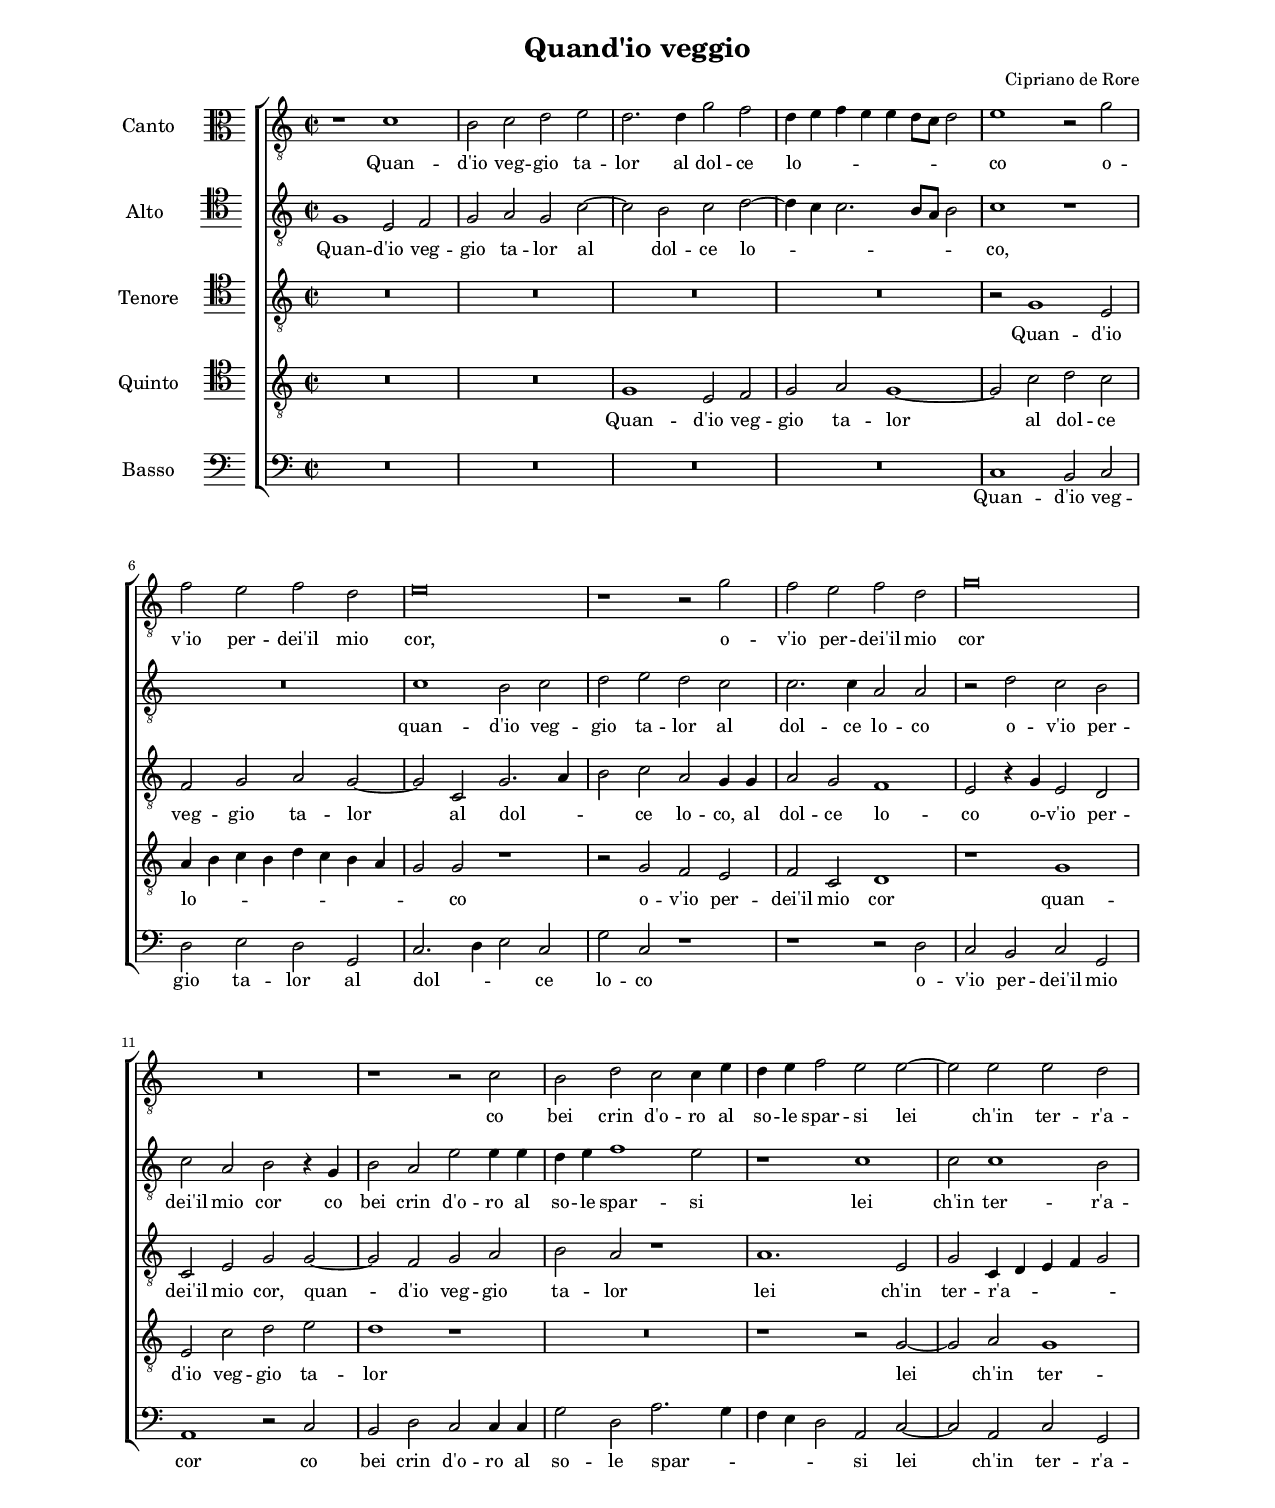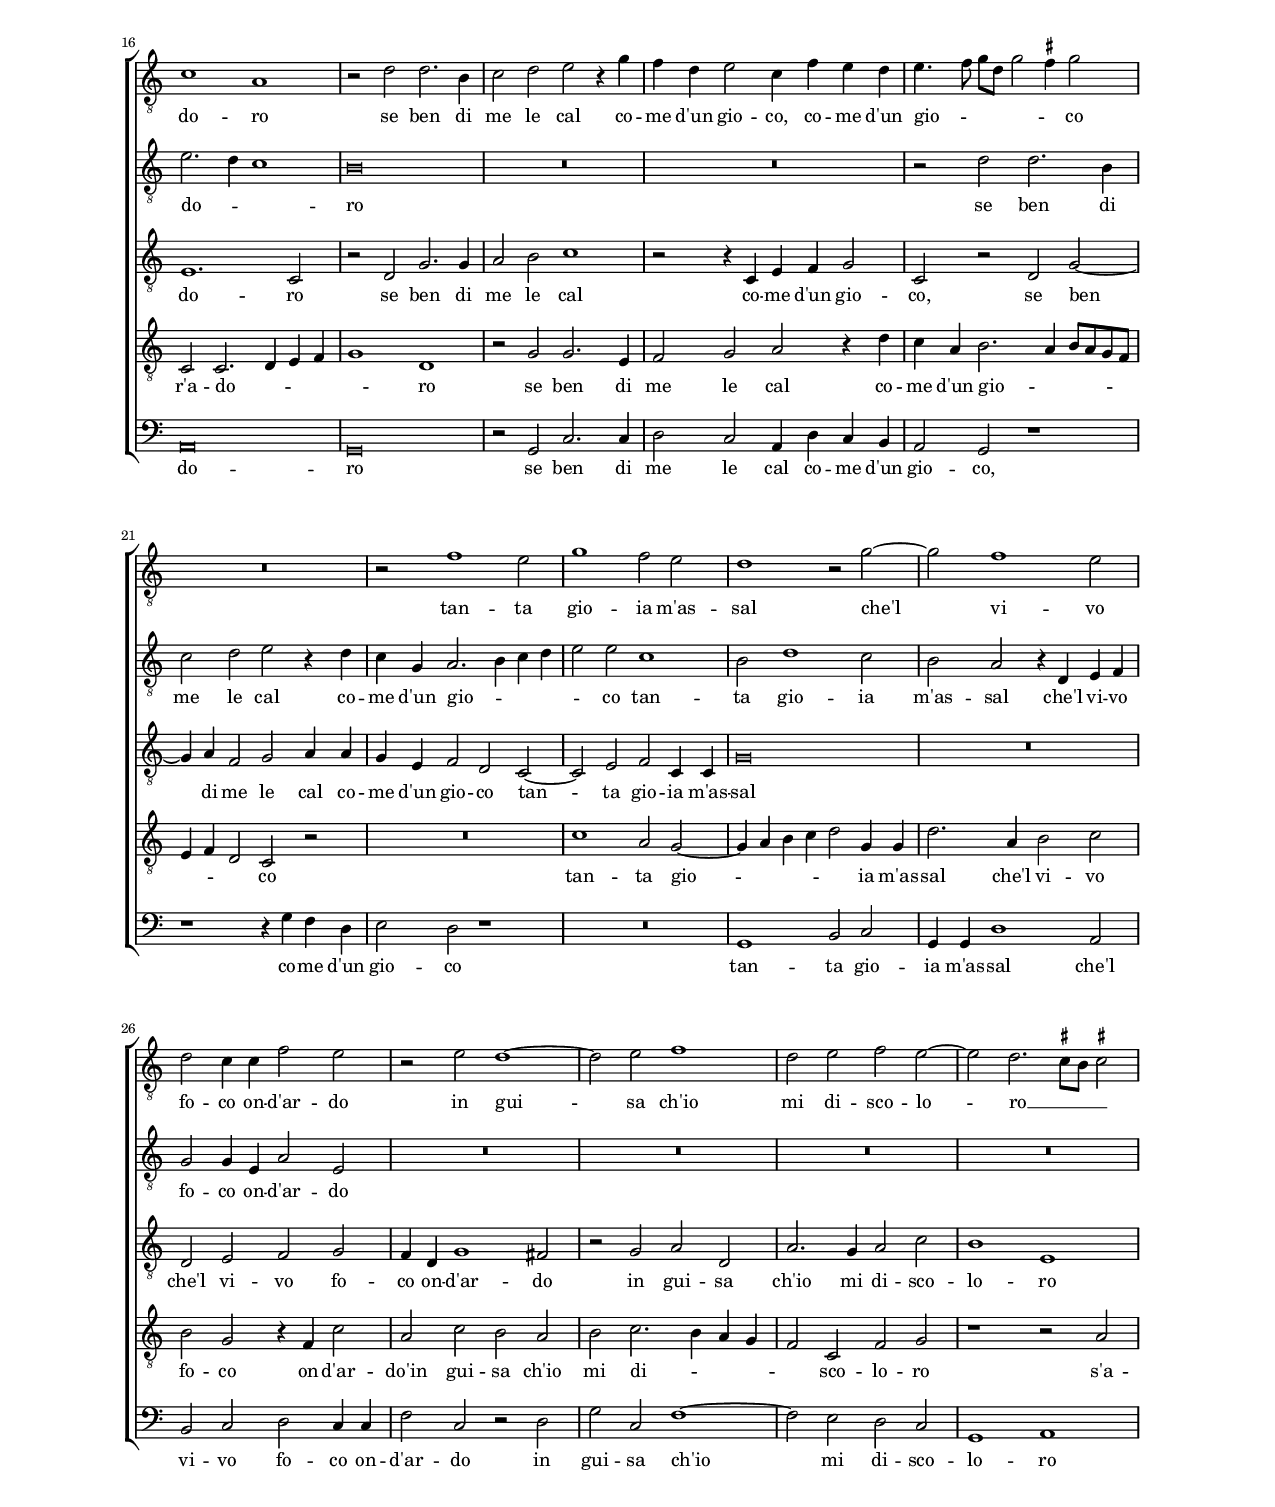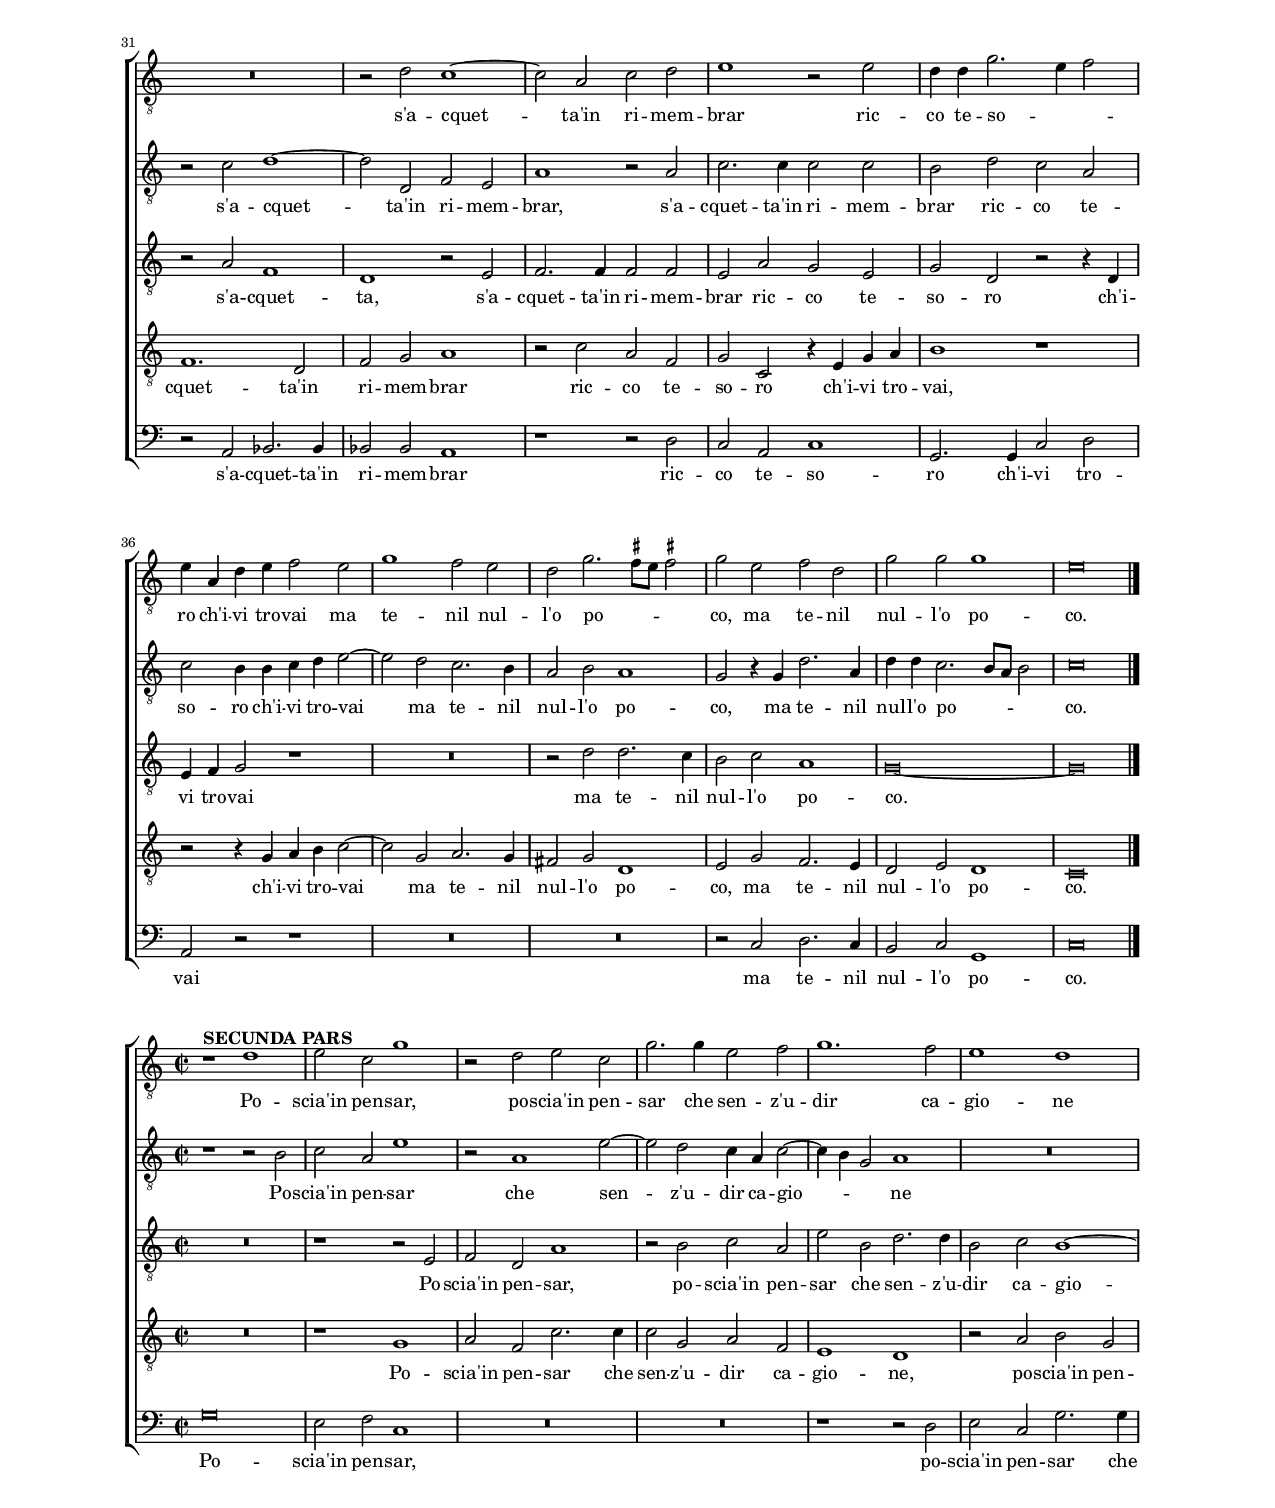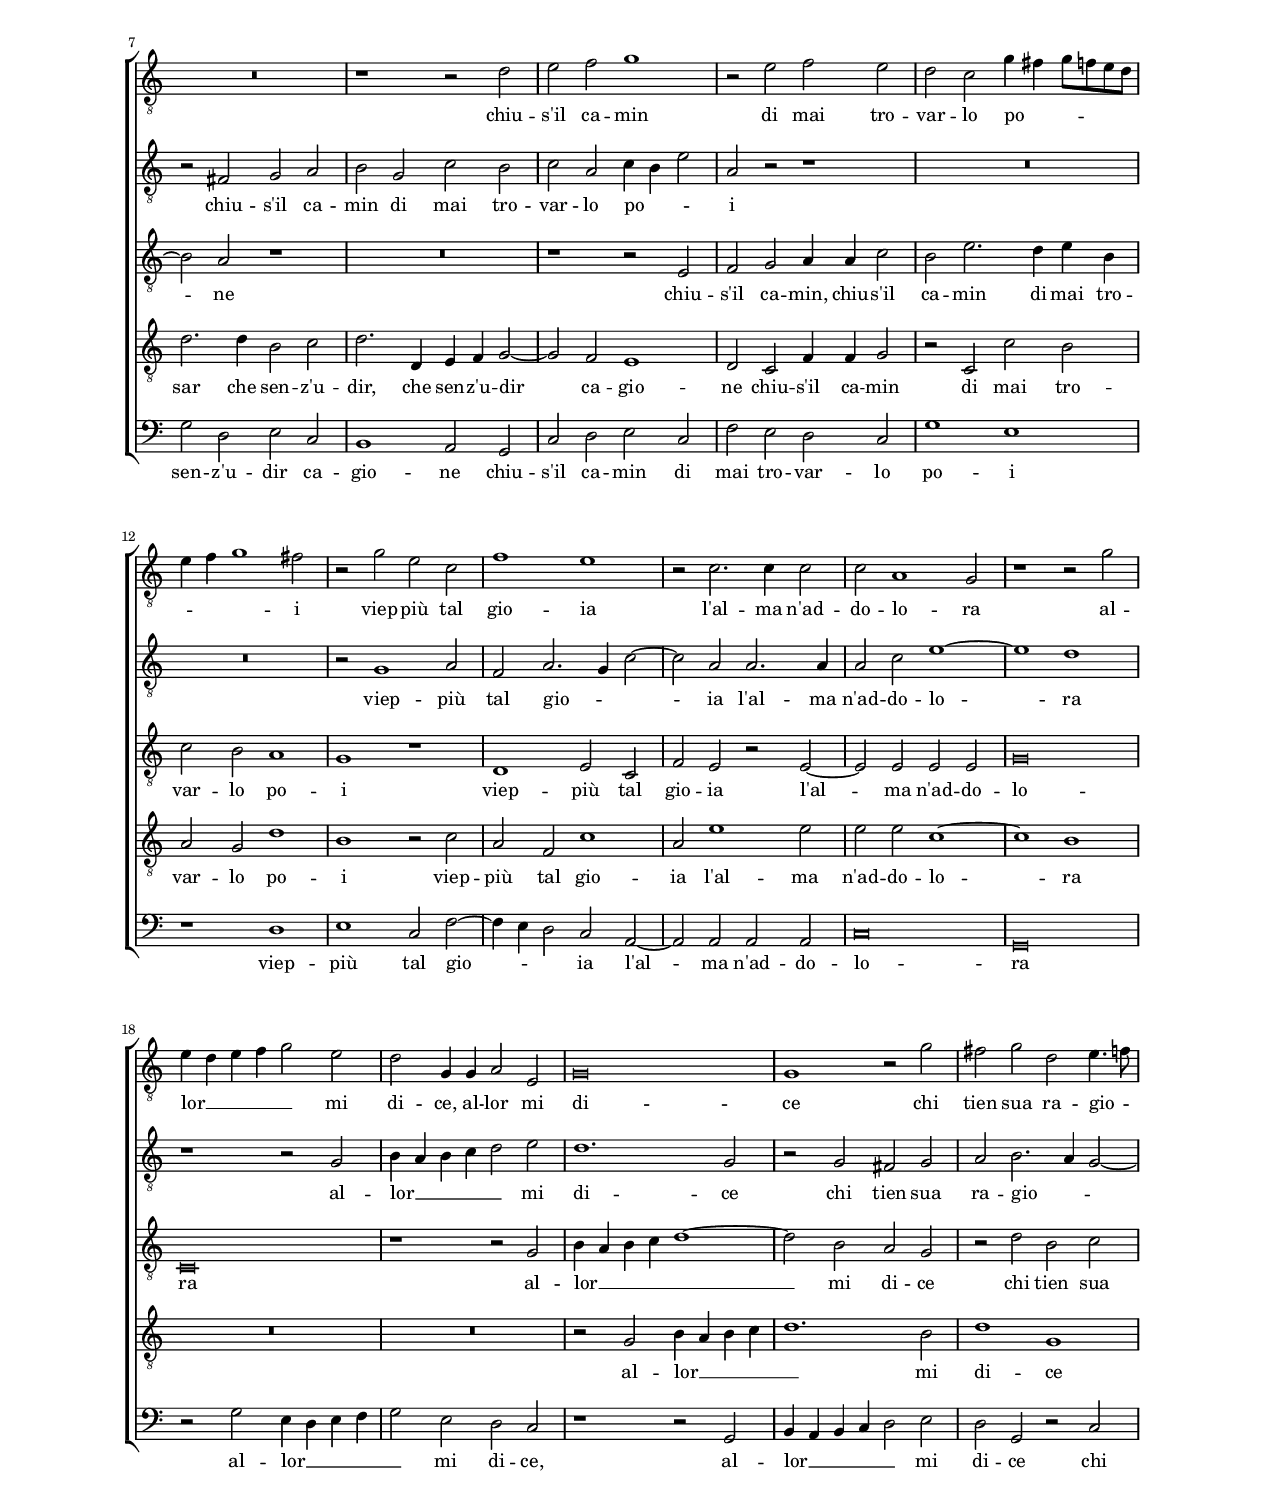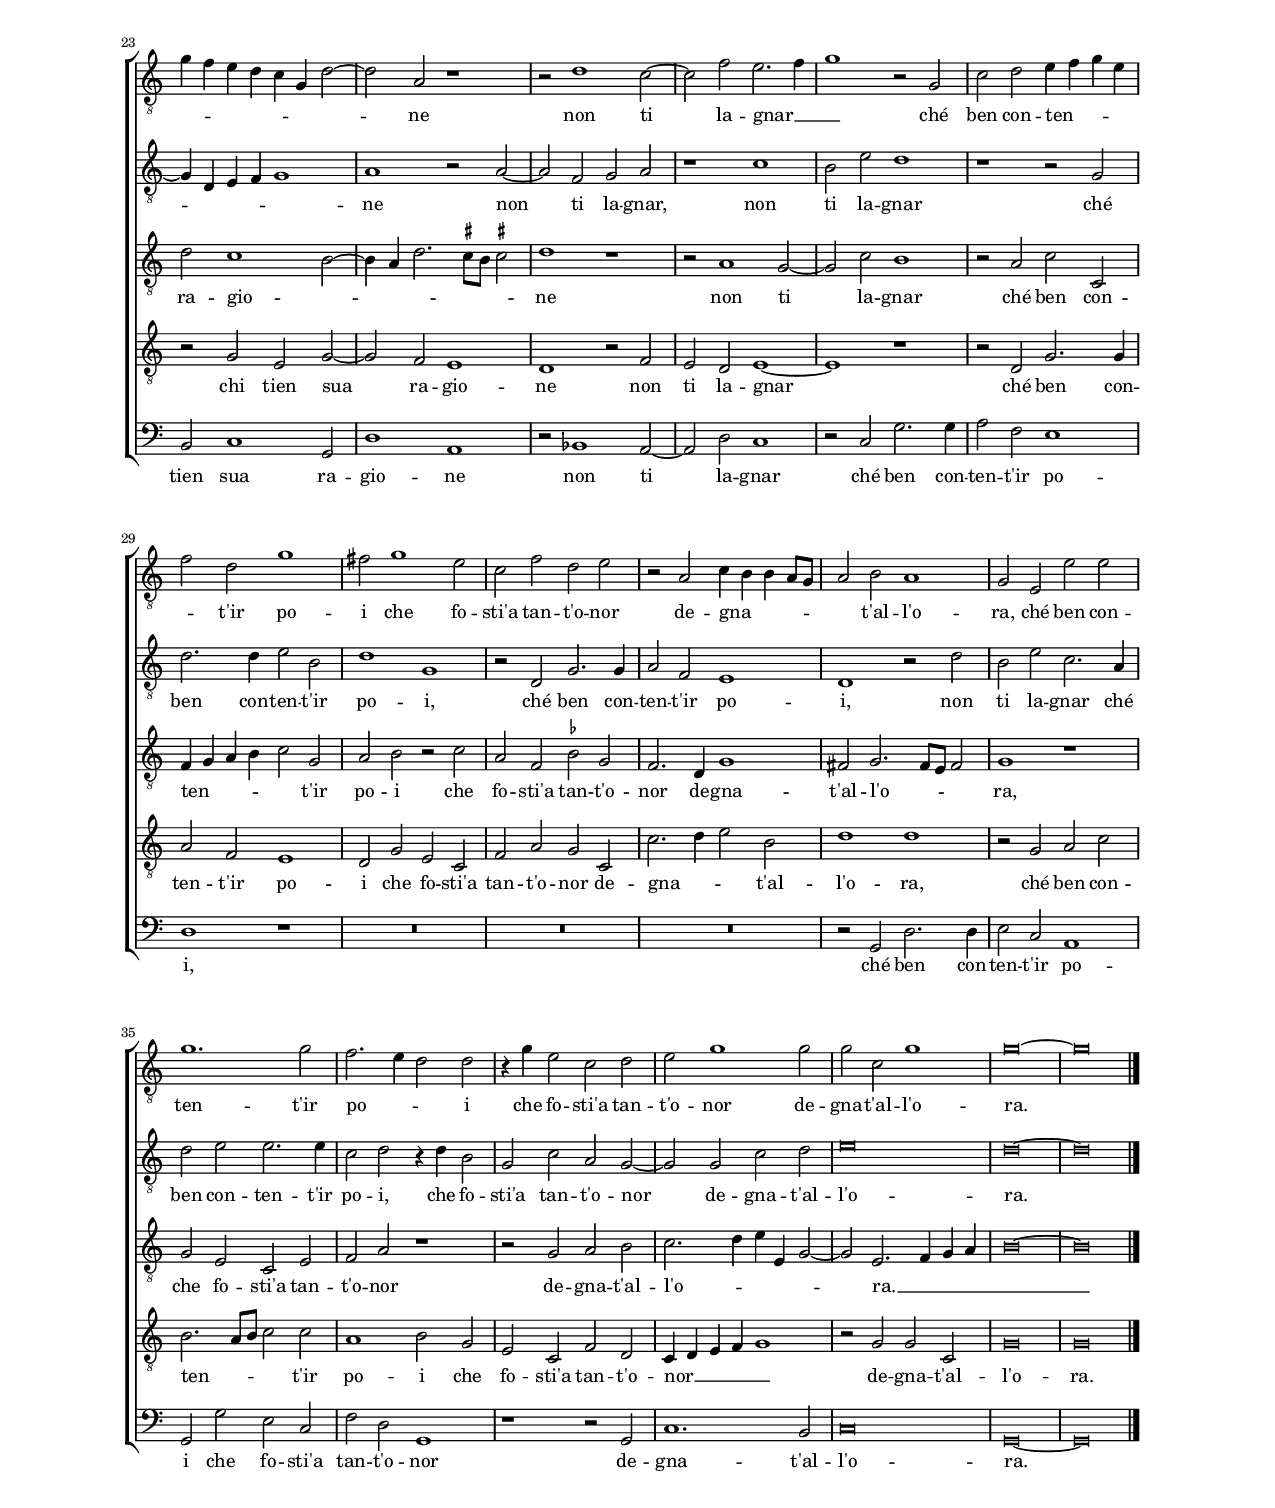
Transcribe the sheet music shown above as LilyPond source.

\header
{
  title="Quand'io veggio"
  composer="Cipriano de Rore"
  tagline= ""
}

\version "2.18.2"
\include "deutsch.ly"
#(set-global-staff-size 15)
#(set-default-paper-size "letter")
#(ly:set-option 'point-and-click #f)

	
	ficta = { \once \set suggestAccidentals = ##t }
	
	forget = #(define-music-function (parser location music) (ly:music?) #{
		\accidentalStyle forget
		$music
		\accidentalStyle default
		#})
	
	m = \melisma
	me = \melismaEnd


\paper
	{
	top-margin = 1.6 \cm
	bottom-margin = 1.8 \cm
	left-margin = 2.3 \cm
	right-margin = 2.3 \cm
	ragged-bottom = ##f
	ragged-last-bottom = ##f
	print-page-number = ##f
	score-system-spacing = #'((basic-distance . 18) (minimum-distance . 13) (padding . 7) (strechability . 150))
	system-system-spacing = #'((basic-distance . 18) (minimum-distance . 13) (padding . 7) (strechability . 150))
	scoreTitleMarkup = \markup { \fill-line  { \null \fontsize #2 \bold \fromproperty #'header:piece \fromproperty #'header:opus } }
	systems-per-page = 3
%	min-systems-per-page = 3
	}

global = {
	\key c \major
	\time 2/2 \set Score.measureLength = #(ly:make-moment 2/1)
	}
	

incipitcantus = \markup { \score {
	{
	\set Staff.instrumentName = \markup { \fontsize #1 "Canto" }
	\key c \major
	\clef alto
	s4 \bar ""
	}
	\layout  {
	raggedright = ##t
	indent = 1.8 \cm
	line-width = 2.5 \cm
	\context { \Staff \remove Time_signature_engraver }
	\override Staff.Clef.Y-extent = #'(0 . 0)
	}} \hspace #1 }
      
      
incipitaltus = \markup { \score {
	{
	\set Staff.instrumentName = \markup { \fontsize #1 "Alto" }
	\key c \major
	\clef tenor
	s4 \bar ""
	}
	\layout  {
	raggedright = ##t
	indent = 1.8 \cm
	line-width = 2.5 \cm
	\context { \Staff \remove Time_signature_engraver }
	\override Staff.Clef.Y-extent = #'(0 . 0)
	}} \hspace #1 }


incipittenor = \markup { \score {
	{
	\set Staff.instrumentName = \markup { \fontsize #1 "Tenore" }
	\key c \major
	\clef tenor
	s4 \bar ""
	}
	\layout  {
	raggedright = ##t
	indent = 1.8 \cm
	line-width = 2.5 \cm
	\context { \Staff \remove Time_signature_engraver }
	\override Staff.Clef.Y-extent = #'(0 . 0)
	}} \hspace #1 }
      
      
incipitquintus = \markup { \score {
	{
	\set Staff.instrumentName = \markup { \fontsize #1 "Quinto" }
	\key c \major
	\clef tenor
	s4 \bar ""
	}
	\layout  {
	raggedright = ##t
	indent = 1.8 \cm
	line-width = 2.5 \cm
	\context { \Staff \remove Time_signature_engraver }
	\override Staff.Clef.Y-extent = #'(0 . 0)
	}} \hspace #1 }
      
      
incipitbassus = \markup { \score {
	{
	\set Staff.instrumentName = \markup { \fontsize #1 "Basso" }
	\key c \major
	\clef bass
	s4 \bar ""
	}
	\layout  {
	raggedright = ##t
	indent = 1.8 \cm
	line-width = 2.5 \cm
	\context { \Staff \remove Time_signature_engraver }
	\override Staff.Clef.Y-extent = #'(0 . 0)
	}} \hspace #1 }


cantus =  \relative c'
	{
	r1 c
	h2 c d e
	d2. d4 g2 f
	d4 e f e e d8 c d2
%5
	e1 r2 g |
	f2 e f d
	e\breve
	r1 r2 g
	f2 e f d
%10
	g\breve |
	R\breve
	r1 r2 c,
	h2 d c c4 e
	d4 e f2 e e~
%15
	e2 e e d |
	c1 a
	r2 d d2. h4
	c2 d e r4 g
	f4 d e2 c4 f e d
%20
	e4. f8 g d g2 \ficta fis4 g2 |
	R\breve
	r2 f1 e2
	g1 f2 e
	d1 r2 g~
%25
	g2 f1 e2 |
	d2 c4 c f2 e
	r2 e d1~
	d2 e f1
	d2 e f e~
%30
	e2 d2. \ficta cis8 h \ficta cis!2 |
	R\breve
	r2 d c1~
	c2 a c d
	e1 r2 e
%35
	d4 d g2. e4 f2 |
	e4 a, d e f2 e
	g1 f2 e
	d2 g2. \ficta fis8 e \ficta fis!2
	g2 e f d
%40
	g2 g g1 |
	e\breve \bar "|." |
	}


altus =  \relative c'
        {
	g1 e2 f
	g2 a g c~
	c2 h c d~
	d4 c c2. h8 a h2
%5
	c1 r |
	R\breve
	c1 h2 c
	d2 e d c
	c2. c4 a2 a
%10
	r2 d c h |
	c2 a h r4 g
	h2 a e' e4 e
	d4 e f1 e2
	r1 c
%15
	c2 c1 h2 |
	e2. d4 c1
	h\breve
	R\breve
	R\breve
%20
	r2 d d2. h4 |
	c2 d e r4 d
	c4 g a2. h4 c d
	e2 e c1
	h2 d1 c2
%25
	h2 a r4 d, e f |
	g2 g4 e a2 e
	R\breve
	R\breve
	R\breve
%30
	R\breve |
	r2 c' d1~
	d2 d, f e
	a1 r2 a
	c2. c4 c2 c
%35
	h2 d c a |
	c2 h4 h c d e2~
	e2 d c2. h4
	a2 h a1
	g2 r4 g d'2. a4
%40
	d4 d c2. h8 a h2 |
	c\breve |
	}


tenor =  \relative c'
	{
	R\breve
	R\breve
	R\breve
	R\breve
%5
	r2 g1 e2 |
	f2 g a g~
	g2 c, g'2. a4
	h2 c a g4 g
	a2 g f1
%10
	e2 r4 g e2 d |
	c2 e g g~
	g2 f g a
	h2 a r1
	a1. e2
%15
	g2 c,4 d e f g2 |
	e1. c2
	r2 d g2. g4
	a2 h c1
	r2 r4 c, e f g2
%20
	c,2 r d g~ |
	g4 a f2 g a4 a
	g4 e f2 d c~
	c2 e f c4 c
	g'\breve
%25
	R\breve |
	d2 e f g
	f4 d g1 fis2
	r2 g a d,
	a'2. g4 a2 c
%30
	h1 e, |
	r2 a f1
	d1 r2 e
	f2. f4 f2 f
	e2 a g e
%35
	g2 d r r4 d |
	e4 f g2 r1
	R\breve
	r2 d' d2. c4
	h2 c a1
%40
	g\breve~ |
	g\breve |
	}


quintus  =  \relative c'
	{
	R\breve
	R\breve
	g1 e2 f
	g2 a g1~
%5
	g2 c d c |
	a4 h c h d c h a
	g2 g r1
	r2 g f e
	f2 c d1
%10
	r1 g |
	e2 c' d e
	d1 r
	R\breve
	r1 r2 g,~
%15
	g2 a g1 |
	c,2 c2. d4 e f
	g1 d
	r2 g g2. e4
	f2 g a r4 d
%20
	c4 a h2. a4 h8 a g f |
	e4 f d2 c r
	R\breve
	c'1 a2 g~
	g4 a h c d2 g,4 g
%25
	d'2. a4 h2 c |
	h2 g r4 f c'2
	a2 c h a
	h2 c2. h4 a g
	f2 c f g
%30
	r1 r2 a |
	f1. d2
	f2 g a1
	r2 c a f
	g2 c, r4 e g a
%35
	h1 r |
	r2 r4 g a h c2~
	c2 g a2. g4
	fis2 g d1
	e2 g f2. e4
%40
	d2 e d1 |
	c\breve |
	}


bassus  =  \relative c
	{
	R\breve
	R\breve
	R\breve
	R\breve
%5
	c1 h2 c |
	d2 e d g,
	c2. d4 e2 c
	g'2 c, r1
	r1 r2 d
%10
	c2 h c g |
	a1 r2 c
	h2 d c c4 c
	g'2 d a'2. g4
	f4 e d2 a c~
%15
	c2 a c g |
	a\breve
	g\breve
	r2 g c2. c4
	d2 c a4 d c h
%20
	a2 g r1 |
	r1 r4 g' f d
	e2 d r1
	R\breve
	g,1 h2 c
%25
	g4 g d'1 a2 |
	h2 c d c4 c
	f2 c r d
	g2 c, f1~
	f2 e d c
%30
	g1 a |
	r2 a b2. b4
	b2 b a1
	r1 r2 d
	c2 a c1
%35
	g2. g4 c2 d |
	a2 r r1
	R\breve
	R\breve
	r2 c d2. c4
%40
	h2 c g1 |
	c\breve |
	}


lyricscantus = \lyricmode {
	Quan -- d'io veg -- gio ta -- lor al dol -- ce lo -- _ _ _ _ _ _ _ co
	o -- v'io per -- dei'il mio cor,
	o -- v'io per -- dei'il mio cor co bei crin d'o -- ro
	al so -- le spar -- si lei ch'in ter -- r'a -- do -- ro
	se ben di me le cal co -- me d'un gio -- co,
	co -- me d'un gio -- _ _ _ _ _ co
	tan -- ta gio -- ia m'as -- sal che'l vi -- vo fo -- co
	on -- d'ar -- do in gui -- sa ch'io mi di -- sco -- lo -- ro __ _ _ _
	s'a -- cquet -- ta'in ri -- mem -- brar ric -- co te -- so -- _ _ ro
	ch'i -- vi tro -- vai ma te -- nil nul -- l'o po -- _ _ _ co,
	ma te -- nil nul -- l'o po -- co.
	}


lyricsaltus = \lyricmode {
	Quan -- d'io veg -- gio ta -- lor al dol -- ce lo -- _ _ _ _ _ co,
	quan -- d'io veg -- gio ta -- lor al dol -- ce lo -- co
	o -- v'io per -- dei'il mio cor co bei crin d'o -- ro
	al so -- le spar -- si lei ch'in ter -- r'a -- do -- _ _ ro
	se ben di me le cal co -- me d'un gio -- _ _ _ _ co
	tan -- ta gio -- ia m'as -- sal che'l vi -- vo fo -- co
	on -- d'ar -- do
	s'a -- cquet -- ta'in ri -- mem -- brar,
	s'a -- cquet -- ta'in ri -- mem -- brar ric -- co te -- so -- ro
	ch'i -- vi tro -- vai ma te -- nil nul -- l'o po -- co,
	ma te -- nil nul -- l'o po -- _ _ _ co.
	}


lyricstenor = \lyricmode {
	Quan -- d'io veg -- gio ta -- lor al dol -- _ _ ce lo -- co,
	al dol -- ce lo -- co
	o -- v'io per -- dei'il mio cor,
	quan -- d'io veg -- gio ta -- lor
	lei ch'in ter -- r'a -- _ _ _ _ do -- ro
	se ben di me le cal co -- me d'un gio -- co,
	se ben di me le cal co -- me d'un gio -- co
	tan -- ta gio -- ia m'as -- sal che'l vi -- vo fo -- co
	on -- d'ar -- do in gui -- sa ch'io mi di -- sco -- lo -- ro
	s'a -- cquet -- ta,
	s'a -- cquet -- ta'in ri -- mem -- brar ric -- co te -- so -- ro
	ch'i -- vi tro -- vai ma te -- nil nul -- l'o po -- co.
	}


lyricsquintus = \lyricmode {
	Quan -- d'io veg -- gio ta -- lor al dol -- ce lo -- _ _ _ _ _ _ _ _ co
	o -- v'io per -- dei'il mio cor
	quan -- d'io veg -- gio ta -- lor
	lei ch'in ter -- r'a -- do -- _ _ _ _ ro
	se ben di me le cal co -- me d'un gio -- _ _ _ _ _ _ _ _ co
	tan -- ta gio -- _ _ _ _ ia m'as -- sal che'l vi -- vo fo -- co
	on -- d'ar -- do'in gui -- sa ch'io mi di -- _ _ _ _ sco -- lo -- ro
	s'a -- cquet -- ta'in ri -- mem -- brar ric -- co te -- so -- ro
	ch'i -- vi tro -- vai,
	ch'i -- vi tro -- vai ma te -- nil nul -- l'o po -- co,
	ma te -- nil nul -- l'o po -- co.
	}


lyricsbassus = \lyricmode {
	Quan -- d'io veg -- gio ta -- lor al dol -- _ _ ce lo -- co
	o -- v'io per -- dei'il mio cor co bei crin d'o -- ro
	al so -- le spar -- _ _ _ _ si lei ch'in ter -- r'a -- do -- ro
	se ben di me le cal co -- me d'un gio -- co,
	co -- me d'un gio -- co
	tan -- ta gio -- ia m'as -- sal che'l vi -- vo fo -- co
	on -- d'ar -- do in gui -- sa ch'io mi di -- sco -- lo -- ro
	s'a -- cquet -- ta'in ri -- mem -- brar ric -- co te -- so -- ro
	ch'i -- vi tro -- vai ma te -- nil nul -- l'o po -- co.
	}


\score
{  
	% \transpose {
	\new ChoirStaff \with { \override StaffGrouper.staff-staff-spacing.basic-distance = #12 }
	<<

	\new Staff << \global
	\new Voice="v1" {
		\set Staff.instrumentName=\incipitcantus
		\set Staff.midiInstrument = "reed organ"
		\clef "G_8"
		\cantus }
	\new Lyrics \lyricsto "v1" {\lyricscantus }
	>>


	\new Staff << \global
	\new Voice="v2" {
		\set Staff.instrumentName=\incipitaltus
		\set Staff.midiInstrument = "reed organ"
		\clef "G_8" 
		\altus}
	\new Lyrics \lyricsto "v2" {\lyricsaltus }
	>>


	\new Staff << \global
	\new Voice="v3" {
		\set Staff.instrumentName=\incipittenor
		\set Staff.midiInstrument = "reed organ"
		\clef "G_8"
		\tenor }
	\new Lyrics \lyricsto "v3" {\lyricstenor }
	>>


	\new Staff << \global
	\new Voice="v5" {
		\set Staff.instrumentName=\incipitquintus
		\set Staff.midiInstrument = "reed organ"
		\clef "G_8"
		\quintus}
	\new Lyrics \lyricsto "v5" {\lyricsquintus }
	>>


	\new Staff << \global
	\new Voice="v4" {
		\set Staff.instrumentName=\incipitbassus
		\set Staff.midiInstrument = "reed organ"
		\clef bass
		\bassus }
	\new Lyrics \lyricsto "v4" {\lyricsbassus}
	>>

	>>
	% } % transpose

	\layout
	{
	indent = 2.2 \cm
	\context { \Staff \override TimeSignature.break-visibility = #end-of-line-invisible }
%	\context { \Lyrics \override VerticalAxisGroup.nonstaff-relatedstaff-spacing.padding = #1.4 }
%	\context { \Staff \override InstrumentName.X-offset = #'-25 }
	\context { \Score \override BarNumber.padding = #2 }
	\context { \Voice \override NoteHead.style = #'baroque }
	}


\midi
	{
    	\tempo 2 = 90
	}

}

%%%%%%%%%%%%%%%%%%%%  PARS SECUNDA


global = {
	\key c \major
	\time 2/2 \set Score.measureLength = #(ly:make-moment 2/1)
	}


cantus =  \relative c'
	{
	r1^\markup { \left-align \bold "SECUNDA PARS" } d
	e2 c g'1
	r2 d e c
	g'2. g4 e2 f
%5
	g1. f2 |
	e1 d
	R\breve
	r1 r2 d
	e2 f g1
%10
	r2 e f e |
	d2 c g'4 fis g8 f e d
	e4 f g1 fis2
	r2 g e c
	f1 e
%15
	r2 c2. c4 c2 |
	c2 a1 g2
	r1 r2 g'
	e4 d e f g2 e
	d2 g,4 g a2 e
%20
	g\breve |
	g1 r2 g'
	fis2 g d e4. f8
	g4 f e d c g d'2~
	d2 a r1
%25
	r2 d1 c2~ |
	c2 f e2. f4
	g1 r2 g,
	c2 d e4 f g e
	f2 d g1
%30
	fis2 g1 e2 |
	c2 f d e
	r2 a, c4 h h a8 g
	a2 h a1
	g2 e e' e
%35
	g1. g2 |
	f2. e4 d2 d
	r4 g e2 c d
	e2 g1 g2
	g2 c, g'1
%40
	g\breve~
	g\breve \bar "|." |
	}


altus =  \relative c'
        {
	r1 r2 h
	c2 a e'1
	r2 a,1 e'2~
	e2 d c4 a c2~
%5
	c4 h g2 a1 |
	R\breve
	r2 fis g a
	h2 g c h
	c2 a c4 h e2
%10
	a,2 r r1 |
	R\breve
	R\breve
	r2 g1 a2
	f2 a2. g4 c2~
%15
	c2 a a2. a4 |
	a2 c e1~
	e1 d
	r1 r2 g,
	h4 a h c d2 e
%20
	d1. g,2 |
	r2 g fis g
	a2 h2. a4 g2~
	g4 d e f g1
	a1 r2 a~
%25
	a2 f g a |
	r1 c
	h2 e d1
	r1 r2 g,
	d'2. d4 e2 h
%30
	d1 g, |
	r2 d g2. g4
	a2 f e1
	d1 r2 d'
	h2 e c2. a4
%35
	d2 e e2. e4 |
	c2 d r4 d h2
	g2 c a g~
	g2 g c d
	e\breve
%40
	d\breve~
	d\breve |
	}


tenor =  \relative c'
	{
	R\breve
	r1 r2 e,
	f2 d a'1
	r2 h c a
%5
	e'2 h d2. d4 |
	h2 c h1~
	h2 a r1
	R\breve
	r1 r2 e
%10
	f2 g a4 a c2 |
	h2 e2. d4 e h
	c2 h a1
	g1 r
	d1 e2 c
%15
	f2 e r e~ |
	e2 e e e
	g\breve
	c,\breve
	r1 r2 g'
%20
	h4 a h c d1~ |
	d2 h a g
	r2 d' h c
	d2 c1 h2~
	h4 a d2. \ficta cis8 h \ficta cis!2
%25
	d1 r |
	r2 a1 g2~
	g2 c h1
	r2 a c c,
	f4 g a h c2 g
%30
	a2 h r c |
	a2 f \ficta b g
	f2. d4 g1
	fis2 g2. fis8 e fis2
	g1 r
%35
	g2 e c e |
	f2 a r1
	r2 g a h
	c2. d4 e e, g2~
	g2 e2. f4 g a
%40
	h\breve~
	h\breve |
	}


quintus  =  \relative c'
	{
	R\breve
	r1 g
	a2 f c'2. c4
	c2 g a f
%5
	e1 d |
	r2 a' h g
	d'2. d4 h2 c
	d2. d,4 e f g2~
	g2 f e1
%10
	d2 c f4 f g2 |
	r2 c, c' h
	a2 g d'1
	h1 r2 c
	a2 f c'1
%15
	a2 e'1 e2 |
	e2 e c1~
	c1 h
	R\breve
	R\breve
%20
	r2 g h4 a h c |
	d1. h2
	d1 g,
	r2 g e g~
	g2 f e1
%25
	d1 r2 f |
	e2 d e1~
	e1 r
	r2 d g2. g4
	a2 f e1
%30
	d2 g e c |
	f2 a g c,
	c'2. d4 e2 h
	d1 d
	r2 g, a c
%35
	h2. a8 h c2 c |
	a1 h2 g
	e2 c f d
	c4 d e f g1
	r2 g g c,
%40
	g'\breve |
	g\breve |
	}


bassus  =  \relative c
	{
	g'\breve
	e2 f c1
	R\breve
	R\breve
%5
	r1 r2 d |
	e2 c g'2. g4
	g2 d e c
	h1 a2 g
	c2 d e c
%10
	f2 e d c |
	g'1 e
	r1 d
	e1 c2 f~
	f4 e d2 c a~
%15
	a2 a a a |
	c\breve
	g\breve
	r2 g' e4 d e f
	g2 e d c
%20
	r1 r2 g |
	h4 a h c d2 e
	d2 g, r c
	h2 c1 g2
	d'1 a
%25
	r2 b1 a2~ |
	a2 d c1
	r2 c g'2. g4
	a2 f e1
	d1 r
%30
	R\breve |
	R\breve
	R\breve
	r2 g, d'2. d4
	e2 c a1
%35
	g2 g' e c |
	f2 d g,1
	r1 r2 g
	c1. h2
	c\breve
%40
	g\breve~
	g\breve |
	}


lyricscantus = \lyricmode {
	Po -- scia'in pen -- sar,
	po -- scia'in pen -- sar che sen -- z'u -- dir ca -- gio -- ne
	chiu -- s'il ca -- min di mai tro -- var -- lo po -- _ _ _ _ _ _ _ _ i
	viep -- più tal gio -- ia l'al -- ma n'ad -- do -- lo -- ra
	al -- lor __ _ _ _ _ mi di -- ce,
	al -- lor mi di -- ce chi tien sua ra -- gio -- _ _ _ _ _ _ _ _ ne
	non ti la -- gnar __ _ _ ché ben con -- ten -- _ _ _ _ t'ir po -- i
	che fo -- sti'a tan -- t'o -- nor de -- gna -- _ _ _ _ _ t'al -- l'o -- ra,
	ché ben con -- ten -- t'ir po -- _ _ i
	che fo -- sti'a tan -- t'o -- nor de -- gna -- t'al -- l'o -- ra.
	}


lyricsaltus = \lyricmode {
	Po -- scia'in pen -- sar che sen -- z'u -- dir ca -- gio -- _ _ ne
	chiu -- s'il ca -- min di mai tro -- var -- lo po -- _ _ i
	viep -- più tal gio -- _ _ ia l'al -- ma n'ad -- do -- lo -- ra
	al -- lor __ _ _ _ _ mi di -- ce chi tien sua ra -- gio -- _ _ _ _ _ _ ne
	non ti la -- gnar,
	non ti la -- gnar ché ben con -- ten -- t'ir po -- i,
	ché ben con -- ten -- t'ir po -- i,
	non ti la -- gnar ché ben con -- ten -- t'ir po -- i,
	che fo -- sti'a tan -- t'o -- nor de -- gna -- t'al -- l'o -- ra.
	}


lyricstenor = \lyricmode {
	Po -- scia'in pen -- sar,
	po -- scia'in pen -- sar che sen -- z'u -- dir ca -- gio -- ne
	chiu -- s'il ca -- min,
	chiu -- s'il ca -- min di mai tro -- var -- lo po -- i
	viep -- più tal gio -- ia l'al -- ma n'ad -- do -- lo -- ra
	al -- lor __ _ _ _ _ mi di -- ce chi tien sua ra -- gio -- _ _ _ _ _ _ ne
	non ti la -- gnar ché ben con -- ten -- _ _ _ _ t'ir po -- i
	che fo -- sti'a tan -- t'o -- nor de -- gna -- t'al -- l'o -- _ _ _ ra,
	che fo -- sti'a tan -- t'o -- nor de -- gna -- t'al -- l'o -- _ _ _ _ ra. __ _ _ _ _
	}


lyricsquintus = \lyricmode {
	Po -- scia'in pen -- sar che sen -- z'u -- dir ca -- gio -- ne,
	po -- scia'in pen -- sar che sen -- z'u -- dir,
	che sen -- z'u -- dir ca -- gio -- ne
	chiu -- s'il ca -- min di mai tro -- var -- lo po -- i
	viep -- più tal gio -- ia l'al -- ma n'ad -- do -- lo -- ra
	al -- lor __ _ _ _ _ mi di -- ce chi tien sua ra -- gio -- ne
	non ti la -- gnar ché ben con -- ten -- t'ir po -- i
	che fo -- sti'a tan -- t'o -- nor de -- gna -- _ _ t'al -- l'o -- ra,
	ché ben con -- ten -- _ _ _ t'ir po -- i
	che fo -- sti'a tan -- t'o -- nor __ _ _ _ _ de -- gna -- t'al -- l'o -- ra.
	}


lyricsbassus = \lyricmode {
	Po -- scia'in pen -- sar,
	po -- scia'in pen -- sar che sen -- z'u -- dir ca -- gio -- ne
	chiu -- s'il ca -- min di mai tro -- var -- lo po -- i
	viep -- più tal gio -- _ _ ia l'al -- ma n'ad -- do -- lo -- ra
	al -- lor __ _ _ _ _ mi di -- ce,
	al -- lor __ _ _ _ _ mi di -- ce chi tien sua ra -- gio -- ne
	non ti la -- gnar ché ben con -- ten -- t'ir po -- i,
	ché ben con -- ten -- t'ir po -- i
	che fo -- sti'a tan -- t'o -- nor de -- gna -- t'al -- l'o -- ra.
	}


\score
	{  
	% \transpose {
	\new ChoirStaff \with { \override StaffGrouper.staff-staff-spacing.basic-distance = #12 }
	<<

	\new Staff <<\global
	\new Voice="v1" {
	  %\set Staff.instrumentName=Cantus
		\set Staff.midiInstrument = "reed organ"
		\clef "G_8"
		\cantus }
	\new Lyrics \lyricsto "v1" {\lyricscantus }
	>>


	\new Staff << \global
	\new Voice="v2" {
	  %\set Staff.instrumentName=Altus
		\set Staff.midiInstrument = "reed organ"
		\clef "G_8" 
		\altus}
	\new Lyrics \lyricsto "v2" {\lyricsaltus }
	>>


	\new Staff <<\global
	\new Voice="v3" {
	  %\set Staff.instrumentName=Tenor
		\set Staff.midiInstrument = "reed organ"
		\clef "G_8"
		\tenor }
	\new Lyrics \lyricsto "v3" {\lyricstenor }
	>>


	\new Staff << \global
	\new Voice="v5" {
	  %\set Staff.instrumentName=Quintus
		\set Staff.midiInstrument = "reed organ"
		\clef "G_8"
		\quintus}
	\new Lyrics \lyricsto "v5" {\lyricsquintus }
	>>


	\new Staff <<\global
	\new Voice="v4" {
	  %\set Staff.instrumentName=Bassus
		\set Staff.midiInstrument = "reed organ"
		\clef bass
		\bassus }
	\new Lyrics \lyricsto "v4" {\lyricsbassus}
	>>
	
	>>
	% } % transpose

	\layout
	{
	indent = 0 \cm
	\context { \Staff \override TimeSignature.break-visibility = #end-of-line-invisible }
%	\context { \Lyrics \override VerticalAxisGroup.nonstaff-relatedstaff-spacing.padding = #1.4 }
%	\context { \Staff \override InstrumentName.X-offset = #'-25 }
	\context { \Score \override BarNumber.padding = #2 }
	\context { \Voice \override NoteHead.style = #'baroque }
	}


\midi
	{
    	\tempo 2 = 90
	}
	
}

% EOF